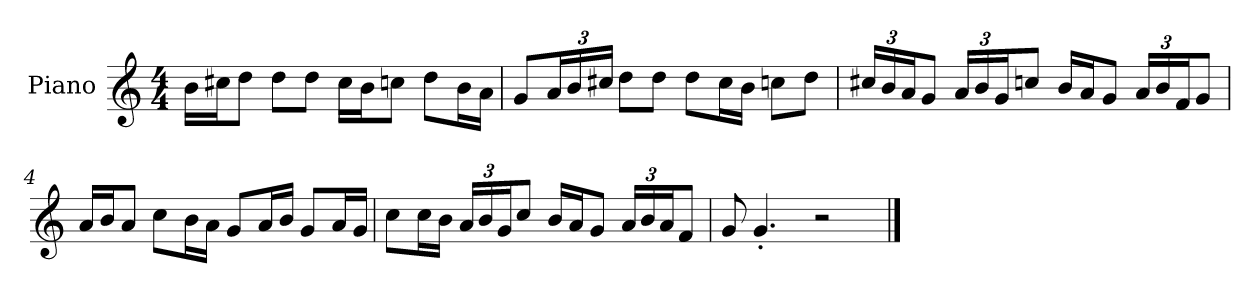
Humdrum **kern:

**kern
*part1
*staff1
*I"Piano
*I'P-no
*clefG2
*k[]
*M4/4
*MM90
=1
16b\LL
16cc#X\J
8dd\J
8dd\L
8dd\J
16cc#\LL
16b\J
8ccn\J
8dd\L
16b\L
16a\JJ
=2
8g/L
*Xbrackettup
24a/L
24b/
24cc#X/JJ
8dd\L
8dd\J
8dd\L
16cc#\L
16b\JJ
8ccn\L
8dd\J
=3
24cc#X/LL
24b/
24a/J
8g/J
24a/LL
24b/
24g/J
8ccn/J
16b/LL
16a/J
8g/J
24a/LL
24b/
24f/J
8g/J
!!LO:LB:g=z
=4
16a/LL
16b/J
8a/J
8cc\L
16b\L
16a\JJ
8g/L
16a/L
16b/JJ
8g/L
16a/L
16g/JJ
=5
8cc\L
16cc\L
16b\JJ
24a/LL
24b/
24g/J
8cc/J
16b/LL
16a/J
8g/J
24a/LL
24b/
24a/J
8f/J
=6
8g/
4.g'/
2r
==
*-
